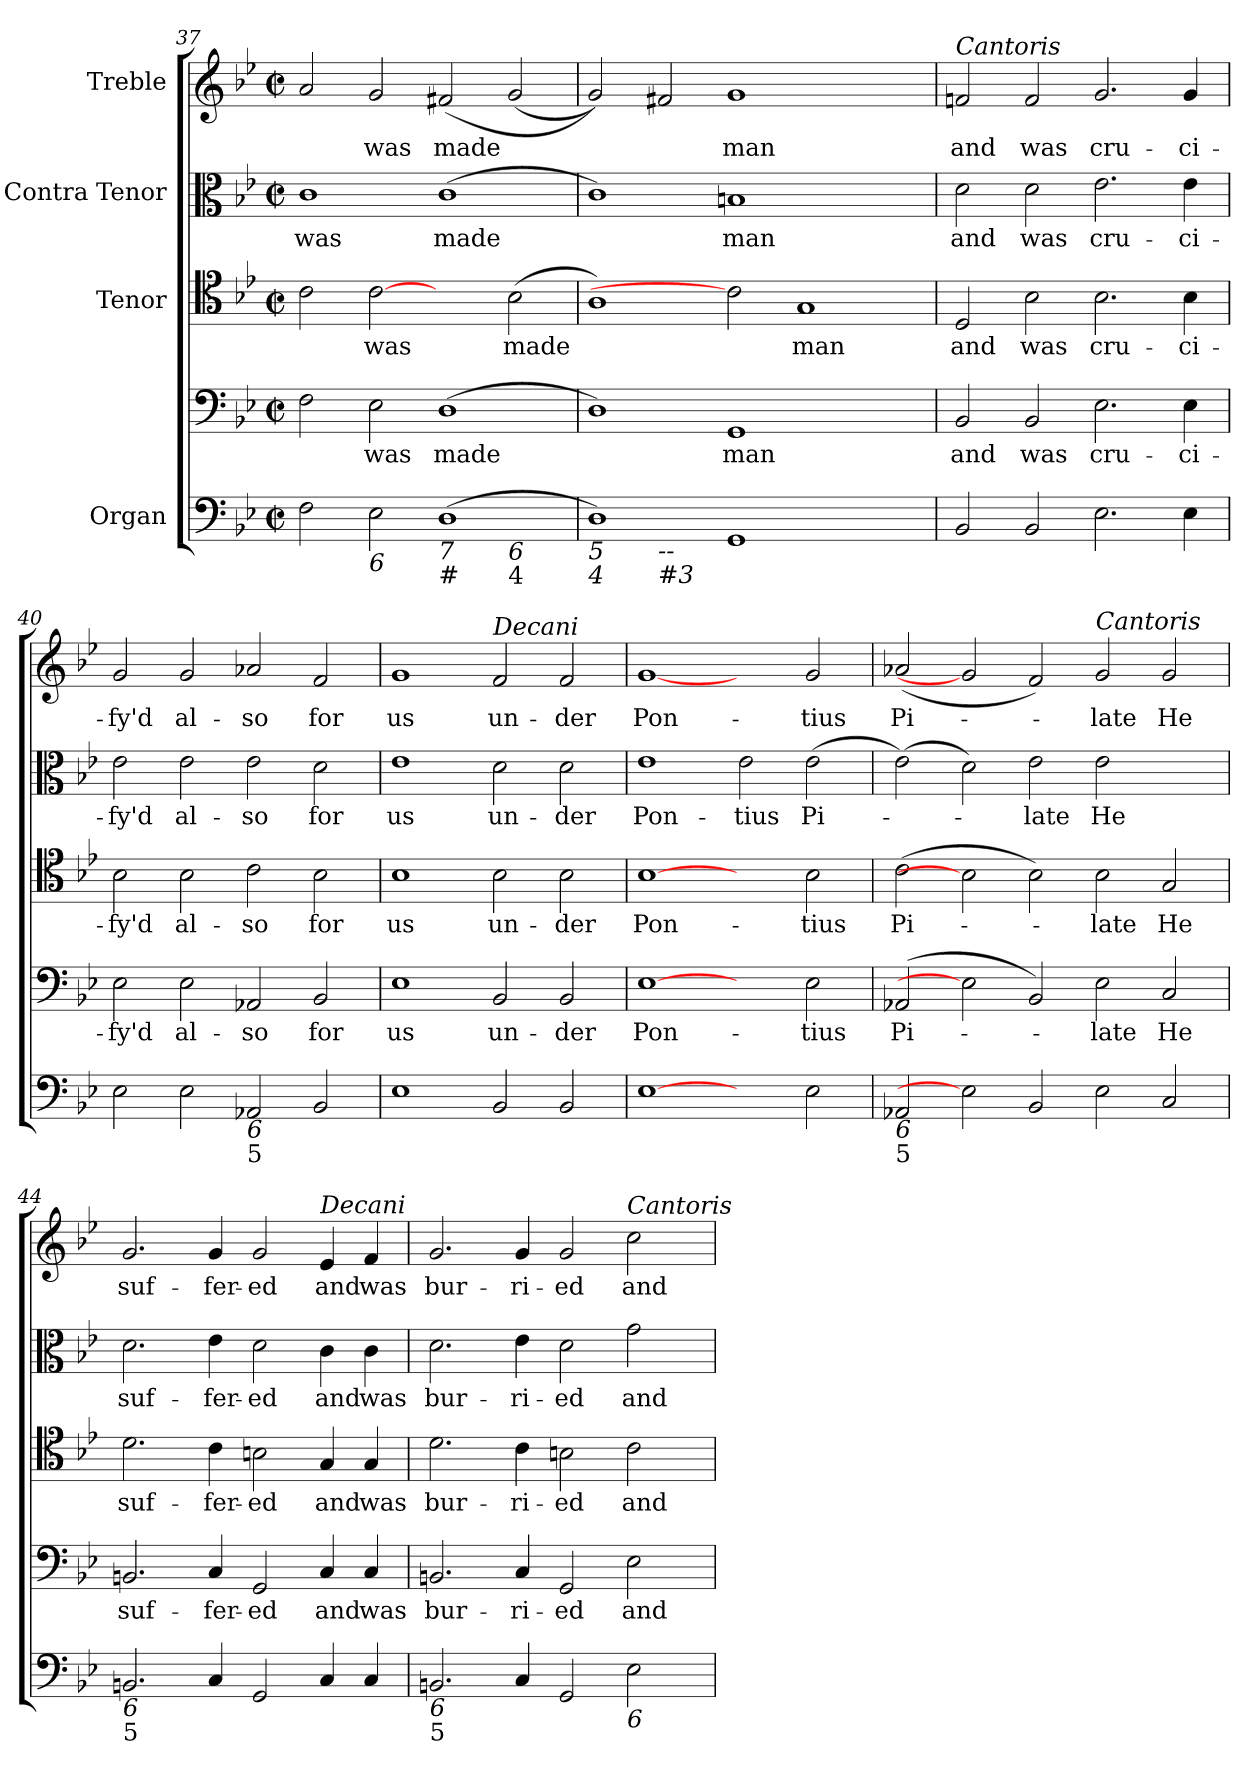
**kern	**kern	**text	**kern	**text	**kern	**text	**kern	**text
*part5	*part4	*part4	*part3	*part3	*part2	*part2	*part1	*part1
*staff5	*staff4	*staff4	*staff3	*staff3	*staff2	*staff2	*staff1	*staff1
*I"Organ	*	*	*I"Tenor	*	*I"Contra  Tenor	*	*I"Treble	*
*clefF4	*clefF4	*	*clefC4	*	*clefC3	*	*clefG2	*
*k[b-e-]	*k[b-e-]	*	*k[b-e-]	*	*k[b-e-]	*	*k[b-e-]	*
*B-:	*B-:	*	*B-:	*	*B-:	*	*B-:	*
*M2/2	*M2/2	*	*M2/2	*	*M2/2	*	*M2/2	*
*met(c|)	*met(c|)	*	*met(c|)	*	*met(c|)	*	*met(c|)	*
=37	=37	=37	=37	=37	=37	=37	=37	=37
!	!	!	!	!	!	!LO:LY:b	!	!
*^	*	*	*	*	*	*	*	*
2F\	1.ryy	2F\	.	2c\	.	1c	was	2a/	.
!LO:TX:b:i:t=6	!	!	!	!	!	!	!	!	!
!	!	!	!LO:LY:b	!	!LO:LY:b	!	!	!	!LO:LY:b
2E-\	.	2E-\	was	[2c	was	.	.	2g/	was
!LO:TX:b:i:t=7	!	!	!	!	!	!	!	!	!
!LO:TX:b:i:t=#	!	!	!	!	!	!	!	!	!
!	!	!	!LO:LY:b	!	!	!	!LO:LY:b	!	!LO:LY:b
(>1D	.	(>1D	made	2ryy	.	(>1c	made	(<2f#X/	made
!	!LO:TX:b:i:t=6	!	!	!	!	!	!	!	!
!	!LO:TX:b:t=4	!	!	!	!	!	!	!	!
!	!	!	!	!	!LO:LY:b	!	!	!	!
.	2ryy	.	.	(>2B-\	made	.	.	(<2g/	.
=38	=38	=38	=38	=38	=38	=38	=38	=38	=38
!LO:TX:b:i:t=5	!	!	!	!	!	!	!	!	!
!LO:TX:b:i:t=4	!	!	!	!	!	!	!	!	!
1D)	2ryy	1D)	.	1A)	.	1c)	.	2g/))	.
!	!LO:TX:b:i:t=--	!	!	!	!	!	!	!	!
!	!LO:TX:b:i:t=#3	!	!	!	!	!	!	!	!
.	0ryy	.	.	.	.	.	.	2f#X/	.
!	!	!	!LO:LY:b	!	!	!	!LO:LY:b	!	!LO:LY:b
1GG	.	1GG	man	2c]	.	1Bn	man	1g	man
!	!	!	!	!	!LO:LY:b	!	!	!	!
.	.	.	.	1G	man	.	.	.	.
2ryy	.	2ryy	.	.	.	2ryy	.	2ryy	.
=39	=39	=39	=39	=39	=39	=39	=39	=39	=39
!	!	!	!	!	!	!	!	!LO:TX:a:i:t=Cantoris	!
!	!	!	!LO:LY:b	!	!LO:LY:b	!	!LO:LY:b	!	!LO:LY:b
*v	*v	*	*	*	*	*	*	*	*
2BB-/	2BB-/	and	2D/	and	2d\	and	2fn/	and
!	!	!LO:LY:b	!	!LO:LY:b	!	!LO:LY:b	!	!LO:LY:b
2BB-/	2BB-/	was	2B-\	was	2d\	was	2f/	was
!	!	!LO:LY:b	!	!LO:LY:b	!	!LO:LY:b	!	!LO:LY:b
2.E-\	2.E-\	cru-	2.B-\	cru-	2.e-\	cru-	2.g/	cru-
!	!	!LO:LY:b	!	!LO:LY:b	!	!LO:LY:b	!	!LO:LY:b
4E-\	4E-\	-ci-	4B-\	-ci-	4e-\	-ci-	4g/	-ci-
=40	=40	=40	=40	=40	=40	=40	=40	=40
!	!	!LO:LY:b	!	!LO:LY:b	!	!LO:LY:b	!	!LO:LY:b
2E-\	2E-\	-fy'd	2B-\	-fy'd	2e-\	-fy'd	2g/	-fy'd
!	!	!LO:LY:b	!	!LO:LY:b	!	!LO:LY:b	!	!LO:LY:b
2E-\	2E-\	al-	2B-\	al-	2e-\	al-	2g/	al-
!LO:TX:b:i:t=6	!	!	!	!	!	!	!	!
!LO:TX:b:t=5	!	!	!	!	!	!	!	!
!	!	!LO:LY:b	!	!LO:LY:b	!	!LO:LY:b	!	!LO:LY:b
2AA-X/	2AA-X/	-so	2c\	-so	2e-\	-so	2a-X/	-so
!	!	!LO:LY:b	!	!LO:LY:b	!	!LO:LY:b	!	!LO:LY:b
2BB-/	2BB-/	for	2B-\	for	2d\	for	2f/	for
!!LO:LB:g=z
=41	=41	=41	=41	=41	=41	=41	=41	=41
!	!	!LO:LY:b	!	!LO:LY:b	!	!LO:LY:b	!	!LO:LY:b
1E-	1E-	us	1B-	us	1e-	us	1g	us
!	!	!	!	!	!	!	!LO:TX:a:i:t=Decani	!
!	!	!LO:LY:b	!	!LO:LY:b	!	!LO:LY:b	!	!LO:LY:b
2BB-/	2BB-/	un-	2B-\	un-	2d\	un-	2f/	un-
!	!	!LO:LY:b	!	!LO:LY:b	!	!LO:LY:b	!	!LO:LY:b
2BB-/	2BB-/	-der	2B-\	-der	2d\	-der	2f/	-der
=42	=42	=42	=42	=42	=42	=42	=42	=42
!	!	!LO:LY:b	!	!LO:LY:b	!	!LO:LY:b	!	!LO:LY:b
[1E-	[1E-	Pon-	[1B-	Pon-	1e-	Pon-	[1g	Pon-
!	!	!	!	!	!	!LO:LY:b	!	!
2ryy	2ryy	.	2ryy	.	2e-\	-tius	2ryy	.
!	!	!LO:LY:b	!	!LO:LY:b	!	!LO:LY:b	!	!LO:LY:b
2E-\	2E-\	-tius	2B-\	-tius	(>2e-\	Pi-	2g/	-tius
=43	=43	=43	=43	=43	=43	=43	=43	=43
!LO:TX:b:i:t=6	!	!	!	!	!	!	!	!
!LO:TX:b:t=5	!	!	!	!	!	!	!	!
!	!	!LO:LY:b	!	!LO:LY:b	!	!	!	!LO:LY:b
2AA-X/	(<2AA-X/	Pi-	(>2c\	Pi-	(>2e-\)	.	(<2a-X/	Pi-
2E-]	2E-]	.	2B-]	.	2d\)	.	2g]	.
!	!	!	!	!	!	!LO:LY:b	!	!
2BB-/	2BB-/)	.	2B-\)	.	2e-\	-late	2f/)	.
!	!	!	!	!	!	!	!LO:TX:a:i:t=Cantoris	!
!	!	!LO:LY:b	!	!LO:LY:b	!	!LO:LY:b	!	!LO:LY:b
2E-\	2E-\	-late	2B-\	-late	2e-\	He	2g/	-late
!	!	!LO:LY:b	!	!LO:LY:b	!	!	!	!LO:LY:b
2C/	2C/	He	2G/	He	2ryy	.	2g/	He
=44	=44	=44	=44	=44	=44	=44	=44	=44
!LO:TX:b:i:t=6	!	!	!	!	!	!	!	!
!LO:TX:b:t=5	!	!	!	!	!	!	!	!
!	!	!LO:LY:b	!	!LO:LY:b	!	!LO:LY:b	!	!LO:LY:b
2.BBn/	2.BBn/	suf-	2.d\	suf-	2.d\	suf-	2.g/	suf-
!	!	!LO:LY:b	!	!LO:LY:b	!	!LO:LY:b	!	!LO:LY:b
4C/	4C/	-fer-	4c\	-fer-	4e-\	-fer-	4g/	-fer-
!	!	!LO:LY:b	!	!LO:LY:b	!	!LO:LY:b	!	!LO:LY:b
2GG/	2GG/	-ed	2Bn\	-ed	2d\	-ed	2g/	-ed
!	!	!	!	!	!	!	!LO:TX:a:i:t=Decani	!
!	!	!LO:LY:b	!	!LO:LY:b	!	!LO:LY:b	!	!LO:LY:b
4C/	4C/	and	4G/	and	4c\	and	4e-/	and
!	!	!LO:LY:b	!	!LO:LY:b	!	!LO:LY:b	!	!LO:LY:b
4C/	4C/	was	4G/	was	4c\	was	4f/	was
=45	=45	=45	=45	=45	=45	=45	=45	=45
!LO:TX:b:i:t=6	!	!	!	!	!	!	!	!
!LO:TX:b:t=5	!	!	!	!	!	!	!	!
!	!	!LO:LY:b	!	!LO:LY:b	!	!LO:LY:b	!	!LO:LY:b
2.BBn/	2.BBn/	bur-	2.d\	bur-	2.d\	bur-	2.g/	bur-
!	!	!LO:LY:b	!	!LO:LY:b	!	!LO:LY:b	!	!LO:LY:b
4C/	4C/	-ri-	4c\	-ri-	4e-\	-ri-	4g/	-ri-
!	!	!LO:LY:b	!	!LO:LY:b	!	!LO:LY:b	!	!LO:LY:b
2GG/	2GG/	-ed	2Bn\	-ed	2d\	-ed	2g/	-ed
!	!	!	!	!	!	!	!LO:TX:a:i:t=Cantoris	!
!LO:TX:b:i:t=6	!	!	!	!	!	!	!	!
!	!	!LO:LY:b	!	!LO:LY:b	!	!LO:LY:b	!	!LO:LY:b
2E-\	2E-\	and	2c\	and	2g\	and	2cc\	and
=	=	=	=	=	=	=	=	=
*-	*-	*-	*-	*-	*-	*-	*-	*-
